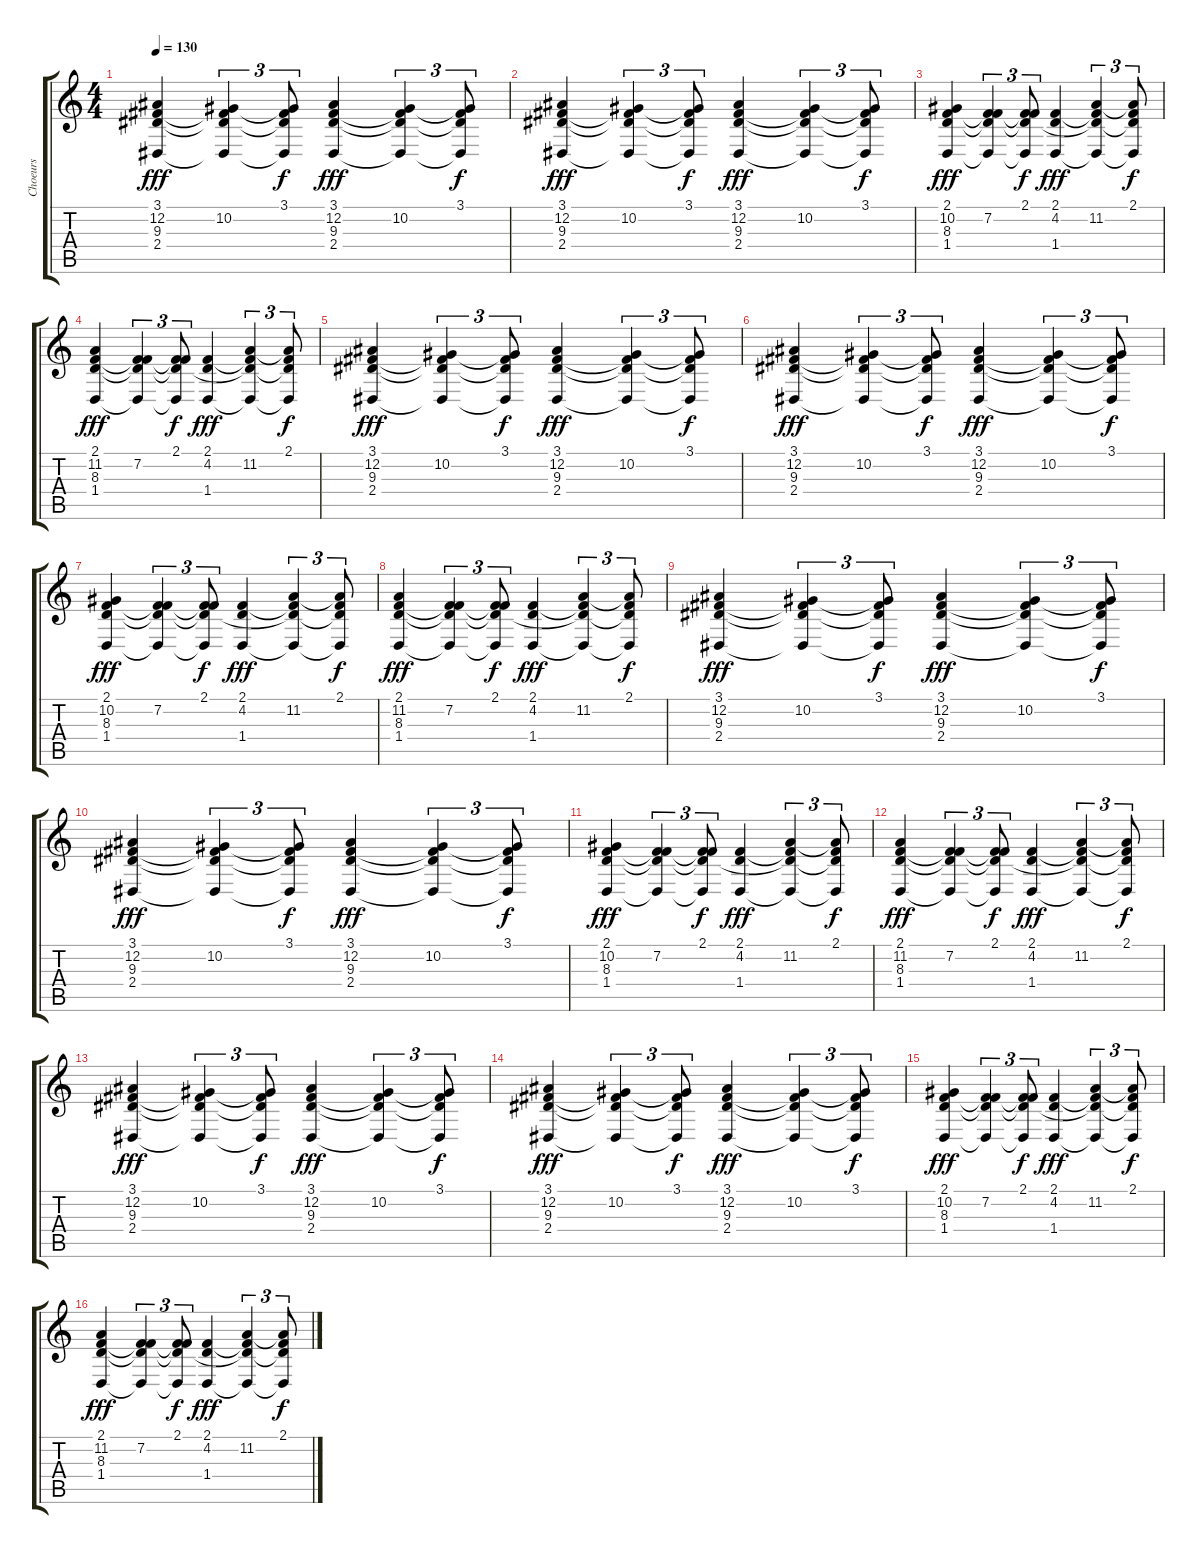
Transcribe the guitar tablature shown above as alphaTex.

\track ("Choeurs" "Choeurs") {instrument violin}
\staff {score tabs}
\tuning (Eb4 Bb3 Gb3 Db3 Ab2 Eb2) {hide}
\ts (4 4)
\tempo 130
\clef g2
\ks c
(3.1 12.2 9.3 2.4).4{dy fff volume 13} (3.1{t} 10.2 9.3{t} 2.4{t}).4{tu (3 2)} (3.1 10.2{t} 9.3{t} 2.4{t}).8{tu (3 2) dy f} (3.1 12.2 9.3 2.4).4{dy fff} (3.1{t} 10.2 9.3{t} 2.4{t}).4{tu (3 2)} (3.1 10.2{t} 9.3{t} 2.4{t}).8{tu (3 2) dy f} |
(3.1 12.2 9.3 2.4).4{dy fff volume 12} (3.1{t} 10.2 9.3{t} 2.4{t}).4{tu (3 2)} (3.1 10.2{t} 9.3{t} 2.4{t}).8{tu (3 2) dy f} (3.1 12.2 9.3 2.4).4{dy fff} (3.1{t} 10.2 9.3{t} 2.4{t}).4{tu (3 2)} (3.1 10.2{t} 9.3{t} 2.4{t}).8{tu (3 2) dy f} |
(2.1 10.2 8.3 1.4).4{dy fff volume 11} (2.1{t} 7.2 8.3{t} 1.4{t}).4{tu (3 2)} (2.1 7.2{t} 8.3{t} 1.4{t}).8{tu (3 2) dy f} (2.1 4.2 1.4).4{dy fff} (2.1{t} 11.2 8.3{t} 1.4{t}).4{tu (3 2)} (2.1 11.2{t} 8.3{t} 1.4{t}).8{tu (3 2) dy f} |
(2.1 11.2 8.3 1.4).4{dy fff volume 10} (2.1{t} 7.2 8.3{t} 1.4{t}).4{tu (3 2)} (2.1 7.2{t} 8.3{t} 1.4{t}).8{tu (3 2) dy f} (2.1 4.2 1.4).4{dy fff} (2.1{t} 11.2 8.3{t} 1.4{t}).4{tu (3 2)} (2.1 11.2{t} 8.3{t} 1.4{t}).8{tu (3 2) dy f} |
(3.1 12.2 9.3 2.4).4{dy fff volume 8} (3.1{t} 10.2 9.3{t} 2.4{t}).4{tu (3 2)} (3.1 10.2{t} 9.3{t} 2.4{t}).8{tu (3 2) dy f} (3.1 12.2 9.3 2.4).4{dy fff} (3.1{t} 10.2 9.3{t} 2.4{t}).4{tu (3 2)} (3.1 10.2{t} 9.3{t} 2.4{t}).8{tu (3 2) dy f} |
(3.1 12.2 9.3 2.4).4{dy fff volume 6} (3.1{t} 10.2 9.3{t} 2.4{t}).4{tu (3 2)} (3.1 10.2{t} 9.3{t} 2.4{t}).8{tu (3 2) dy f} (3.1 12.2 9.3 2.4).4{dy fff} (3.1{t} 10.2 9.3{t} 2.4{t}).4{tu (3 2)} (3.1 10.2{t} 9.3{t} 2.4{t}).8{tu (3 2) dy f} |
(2.1 10.2 8.3 1.4).4{dy fff volume 4} (2.1{t} 7.2 8.3{t} 1.4{t}).4{tu (3 2)} (2.1 7.2{t} 8.3{t} 1.4{t}).8{tu (3 2) dy f} (2.1 4.2 1.4).4{dy fff} (2.1{t} 11.2 8.3{t} 1.4{t}).4{tu (3 2)} (2.1 11.2{t} 8.3{t} 1.4{t}).8{tu (3 2) dy f} |
(2.1 11.2 8.3 1.4).4{dy fff volume 3} (2.1{t} 7.2 8.3{t} 1.4{t}).4{tu (3 2)} (2.1 7.2{t} 8.3{t} 1.4{t}).8{tu (3 2) dy f} (2.1 4.2 1.4).4{dy fff} (2.1{t} 11.2 8.3{t} 1.4{t}).4{tu (3 2)} (2.1 11.2{t} 8.3{t} 1.4{t}).8{tu (3 2) dy f} |
(3.1 12.2 9.3 2.4).4{dy fff volume 2} (3.1{t} 10.2 9.3{t} 2.4{t}).4{tu (3 2)} (3.1 10.2{t} 9.3{t} 2.4{t}).8{tu (3 2) dy f} (3.1 12.2 9.3 2.4).4{dy fff} (3.1{t} 10.2 9.3{t} 2.4{t}).4{tu (3 2)} (3.1 10.2{t} 9.3{t} 2.4{t}).8{tu (3 2) dy f} |
(3.1 12.2 9.3 2.4).4{dy fff volume 0} (3.1{t} 10.2 9.3{t} 2.4{t}).4{tu (3 2)} (3.1 10.2{t} 9.3{t} 2.4{t}).8{tu (3 2) dy f} (3.1 12.2 9.3 2.4).4{dy fff} (3.1{t} 10.2 9.3{t} 2.4{t}).4{tu (3 2)} (3.1 10.2{t} 9.3{t} 2.4{t}).8{tu (3 2) dy f} |
(2.1 10.2 8.3 1.4).4{dy fff} (2.1{t} 7.2 8.3{t} 1.4{t}).4{tu (3 2)} (2.1 7.2{t} 8.3{t} 1.4{t}).8{tu (3 2) dy f} (2.1 4.2 1.4).4{dy fff} (2.1{t} 11.2 8.3{t} 1.4{t}).4{tu (3 2)} (2.1 11.2{t} 8.3{t} 1.4{t}).8{tu (3 2) dy f} |
(2.1 11.2 8.3 1.4).4{dy fff} (2.1{t} 7.2 8.3{t} 1.4{t}).4{tu (3 2)} (2.1 7.2{t} 8.3{t} 1.4{t}).8{tu (3 2) dy f} (2.1 4.2 1.4).4{dy fff} (2.1{t} 11.2 8.3{t} 1.4{t}).4{tu (3 2)} (2.1 11.2{t} 8.3{t} 1.4{t}).8{tu (3 2) dy f} |
(3.1 12.2 9.3 2.4).4{dy fff} (3.1{t} 10.2 9.3{t} 2.4{t}).4{tu (3 2)} (3.1 10.2{t} 9.3{t} 2.4{t}).8{tu (3 2) dy f} (3.1 12.2 9.3 2.4).4{dy fff} (3.1{t} 10.2 9.3{t} 2.4{t}).4{tu (3 2)} (3.1 10.2{t} 9.3{t} 2.4{t}).8{tu (3 2) dy f} |
(3.1 12.2 9.3 2.4).4{dy fff} (3.1{t} 10.2 9.3{t} 2.4{t}).4{tu (3 2)} (3.1 10.2{t} 9.3{t} 2.4{t}).8{tu (3 2) dy f} (3.1 12.2 9.3 2.4).4{dy fff} (3.1{t} 10.2 9.3{t} 2.4{t}).4{tu (3 2)} (3.1 10.2{t} 9.3{t} 2.4{t}).8{tu (3 2) dy f} |
(2.1 10.2 8.3 1.4).4{dy fff} (2.1{t} 7.2 8.3{t} 1.4{t}).4{tu (3 2)} (2.1 7.2{t} 8.3{t} 1.4{t}).8{tu (3 2) dy f} (2.1 4.2 1.4).4{dy fff} (2.1{t} 11.2 8.3{t} 1.4{t}).4{tu (3 2)} (2.1 11.2{t} 8.3{t} 1.4{t}).8{tu (3 2) dy f} |
(2.1 11.2 8.3 1.4).4{dy fff} (2.1{t} 7.2 8.3{t} 1.4{t}).4{tu (3 2)} (2.1 7.2{t} 8.3{t} 1.4{t}).8{tu (3 2) dy f} (2.1 4.2 1.4).4{dy fff} (2.1{t} 11.2 8.3{t} 1.4{t}).4{tu (3 2)} (2.1 11.2{t} 8.3{t} 1.4{t}).8{tu (3 2) dy f}
